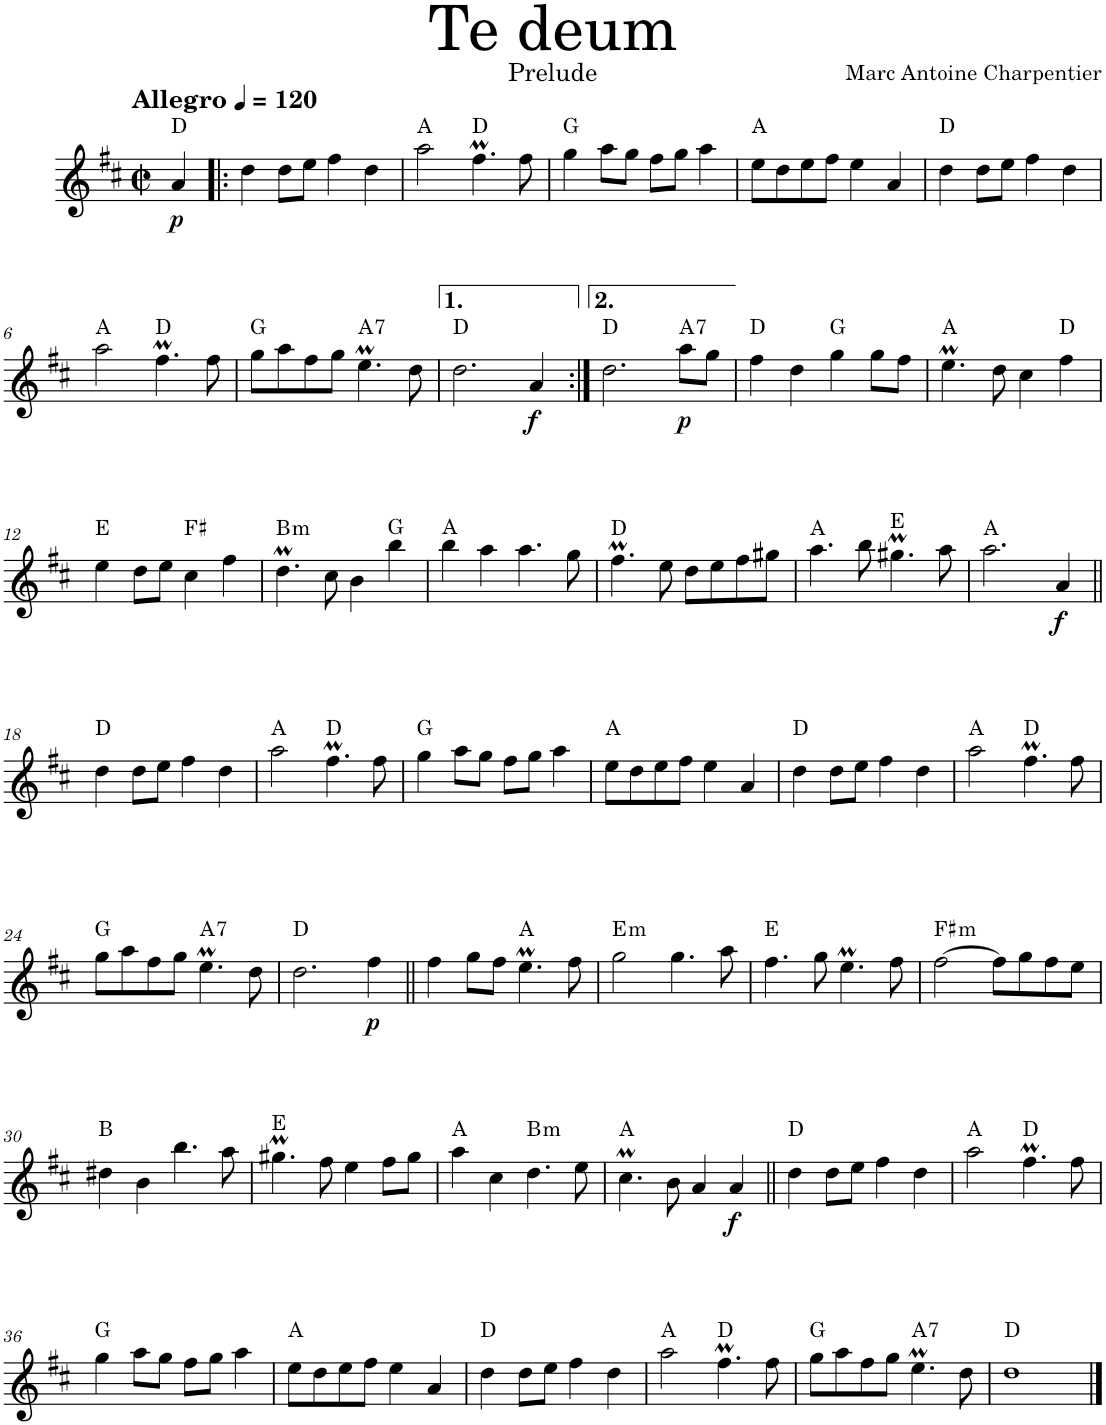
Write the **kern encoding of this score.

**kern	**dynam	**harte
*part1	*part1	*part1
*staff1	*staff1	*
*I"Violín	*	*
*I'Vln.	*	*
*clefG2	*	*
*k[f#c#]	*	*
*M2/2	*	*
*met(c|)	*	*
*MM120	*	*
=	=	=
!LO:TX:a:B:t=Allegro	!	!
!	!LO:DY:b	!
4a/	p	D:maj
=1!|:	=1!|:	=1!|:
4dd\	.	.
8dd\L	.	.
8ee\J	.	.
4ff#\	.	.
4dd\	.	.
=2	=2	=2
2aa\	.	A:maj
4.ff#m\	.	D:maj
8ff#\	.	.
=3	=3	=3
4gg\	.	G:maj
8aa\L	.	.
8gg\J	.	.
8ff#\L	.	.
8gg\J	.	.
4aa\	.	.
=4	=4	=4
8ee\L	.	A:maj
8dd\	.	.
8ee\	.	.
8ff#\J	.	.
4ee\	.	.
4a/	.	.
=5	=5	=5
4dd\	.	D:maj
8dd\L	.	.
8ee\J	.	.
4ff#\	.	.
4dd\	.	.
!!LO:LB:g=z
=6	=6	=6
2aa\	.	A:maj
4.ff#m\	.	D:maj
8ff#\	.	.
=7	=7	=7
8gg\L	.	G:maj
8aa\	.	.
8ff#\	.	.
8gg\J	.	.
!	!	!LO:H:kt=7
4.eeM\	.	A:7
8dd\	.	.
=8	=8	=8
2.dd\	.	D:maj
!	!LO:DY:b	!
4a/	f	.
=9:|!	=9:|!	=9:|!
2.dd\	.	D:maj
!	!LO:DY:b	!LO:H:kt=7
8aa\L	p	A:7
8gg\J	.	.
=10	=10	=10
4ff#\	.	D:maj
4dd\	.	.
4gg\	.	G:maj
8gg\L	.	.
8ff#\J	.	.
=11	=11	=11
4.eeM\	.	A:maj
8dd\	.	.
4cc#\	.	.
4ff#\	.	D:maj
!!LO:LB:g=z
=12	=12	=12
4ee\	.	E:maj
8dd\L	.	.
8ee\J	.	.
4cc#\	.	F#:maj
4ff#\	.	.
=13	=13	=13
!	!	!LO:H:kt=m
4.ddM\	.	B:min
8cc#\	.	.
4b\	.	.
4bb\	.	G:maj
=14	=14	=14
4bb\	.	A:maj
4aa\	.	.
4.aa\	.	.
8gg\	.	.
=15	=15	=15
4.ff#m\	.	D:maj
8ee\	.	.
8dd\L	.	.
8ee\	.	.
8ff#\	.	.
8gg#X\J	.	.
=16	=16	=16
4.aa\	.	A:maj
8bb\	.	.
4.gg#Xm\	.	E:maj
8aa\	.	.
=17	=17	=17
2.aa\	.	A:maj
!	!LO:DY:b	!
4a/	f	.
!!LO:LB:g=z
=18||	=18||	=18||
4dd\	.	D:maj
8dd\L	.	.
8ee\J	.	.
4ff#\	.	.
4dd\	.	.
=19	=19	=19
2aa\	.	A:maj
4.ff#m\	.	D:maj
8ff#\	.	.
=20	=20	=20
4gg\	.	G:maj
8aa\L	.	.
8gg\J	.	.
8ff#\L	.	.
8gg\J	.	.
4aa\	.	.
=21	=21	=21
8ee\L	.	A:maj
8dd\	.	.
8ee\	.	.
8ff#\J	.	.
4ee\	.	.
4a/	.	.
=22	=22	=22
4dd\	.	D:maj
8dd\L	.	.
8ee\J	.	.
4ff#\	.	.
4dd\	.	.
=23	=23	=23
2aa\	.	A:maj
4.ff#m\	.	D:maj
8ff#\	.	.
!!LO:LB:g=z
=24	=24	=24
8gg\L	.	G:maj
8aa\	.	.
8ff#\	.	.
8gg\J	.	.
!	!	!LO:H:kt=7
4.eeM\	.	A:7
8dd\	.	.
=25	=25	=25
2.dd\	.	D:maj
!	!LO:DY:b	!
4ff#\	p	.
=26||	=26||	=26||
4ff#\	.	.
8gg\L	.	.
8ff#\J	.	.
4.eeM\	.	A:maj
8ff#\	.	.
=27	=27	=27
!	!	!LO:H:kt=m
2gg\	.	E:min
4.gg\	.	.
8aa\	.	.
=28	=28	=28
4.ff#\	.	E:maj
8gg\	.	.
4.eeM\	.	.
8ff#\	.	.
=29	=29	=29
!	!	!LO:H:kt=m
[2ff#\	.	F#:min
8ff#\L]	.	.
8gg\	.	.
8ff#\	.	.
8ee\J	.	.
!!LO:LB:g=z
=30	=30	=30
4dd#X\	.	B:maj
4b\	.	.
4.bb\	.	.
8aa\	.	.
=31	=31	=31
4.gg#Xm\	.	E:maj
8ff#\	.	.
4ee\	.	.
8ff#\L	.	.
8gg#\J	.	.
=32	=32	=32
4aa\	.	A:maj
4cc#\	.	.
!	!	!LO:H:kt=m
4.dd\	.	B:min
8ee\	.	.
=33	=33	=33
4.cc#m\	.	A:maj
8b\	.	.
4a/	.	.
!	!LO:DY:b	!
4a/	f	.
=34||	=34||	=34||
4dd\	.	D:maj
8dd\L	.	.
8ee\J	.	.
4ff#\	.	.
4dd\	.	.
=35	=35	=35
2aa\	.	A:maj
4.ff#m\	.	D:maj
8ff#\	.	.
!!LO:LB:g=z
=36	=36	=36
4gg\	.	G:maj
8aa\L	.	.
8gg\J	.	.
8ff#\L	.	.
8gg\J	.	.
4aa\	.	.
=37	=37	=37
8ee\L	.	A:maj
8dd\	.	.
8ee\	.	.
8ff#\J	.	.
4ee\	.	.
4a/	.	.
=38	=38	=38
4dd\	.	D:maj
8dd\L	.	.
8ee\J	.	.
4ff#\	.	.
4dd\	.	.
=39	=39	=39
2aa\	.	A:maj
4.ff#m\	.	D:maj
8ff#\	.	.
=40	=40	=40
8gg\L	.	G:maj
8aa\	.	.
8ff#\	.	.
8gg\J	.	.
!	!	!LO:H:kt=7
4.eeM\	.	A:7
8dd\	.	.
=41	=41	=41
1dd	.	D:maj
==	==	==
*-	*-	*-
